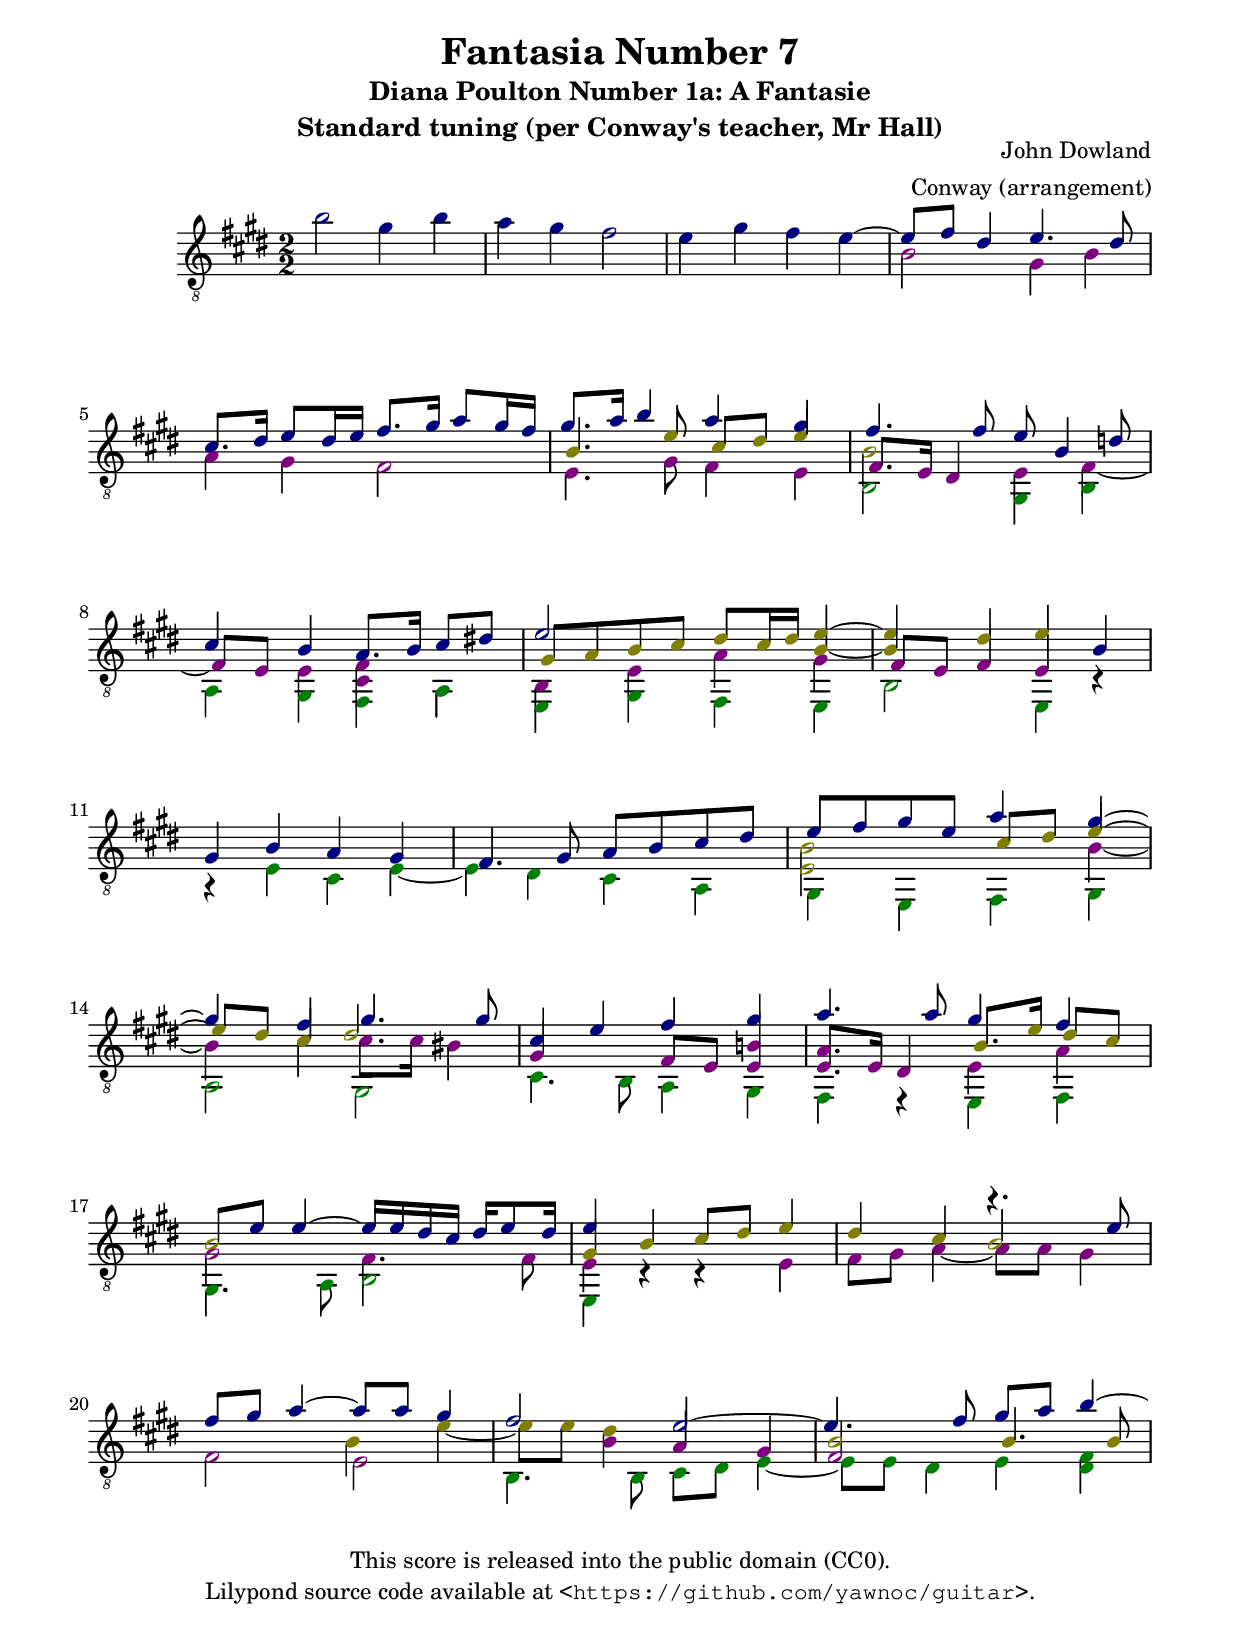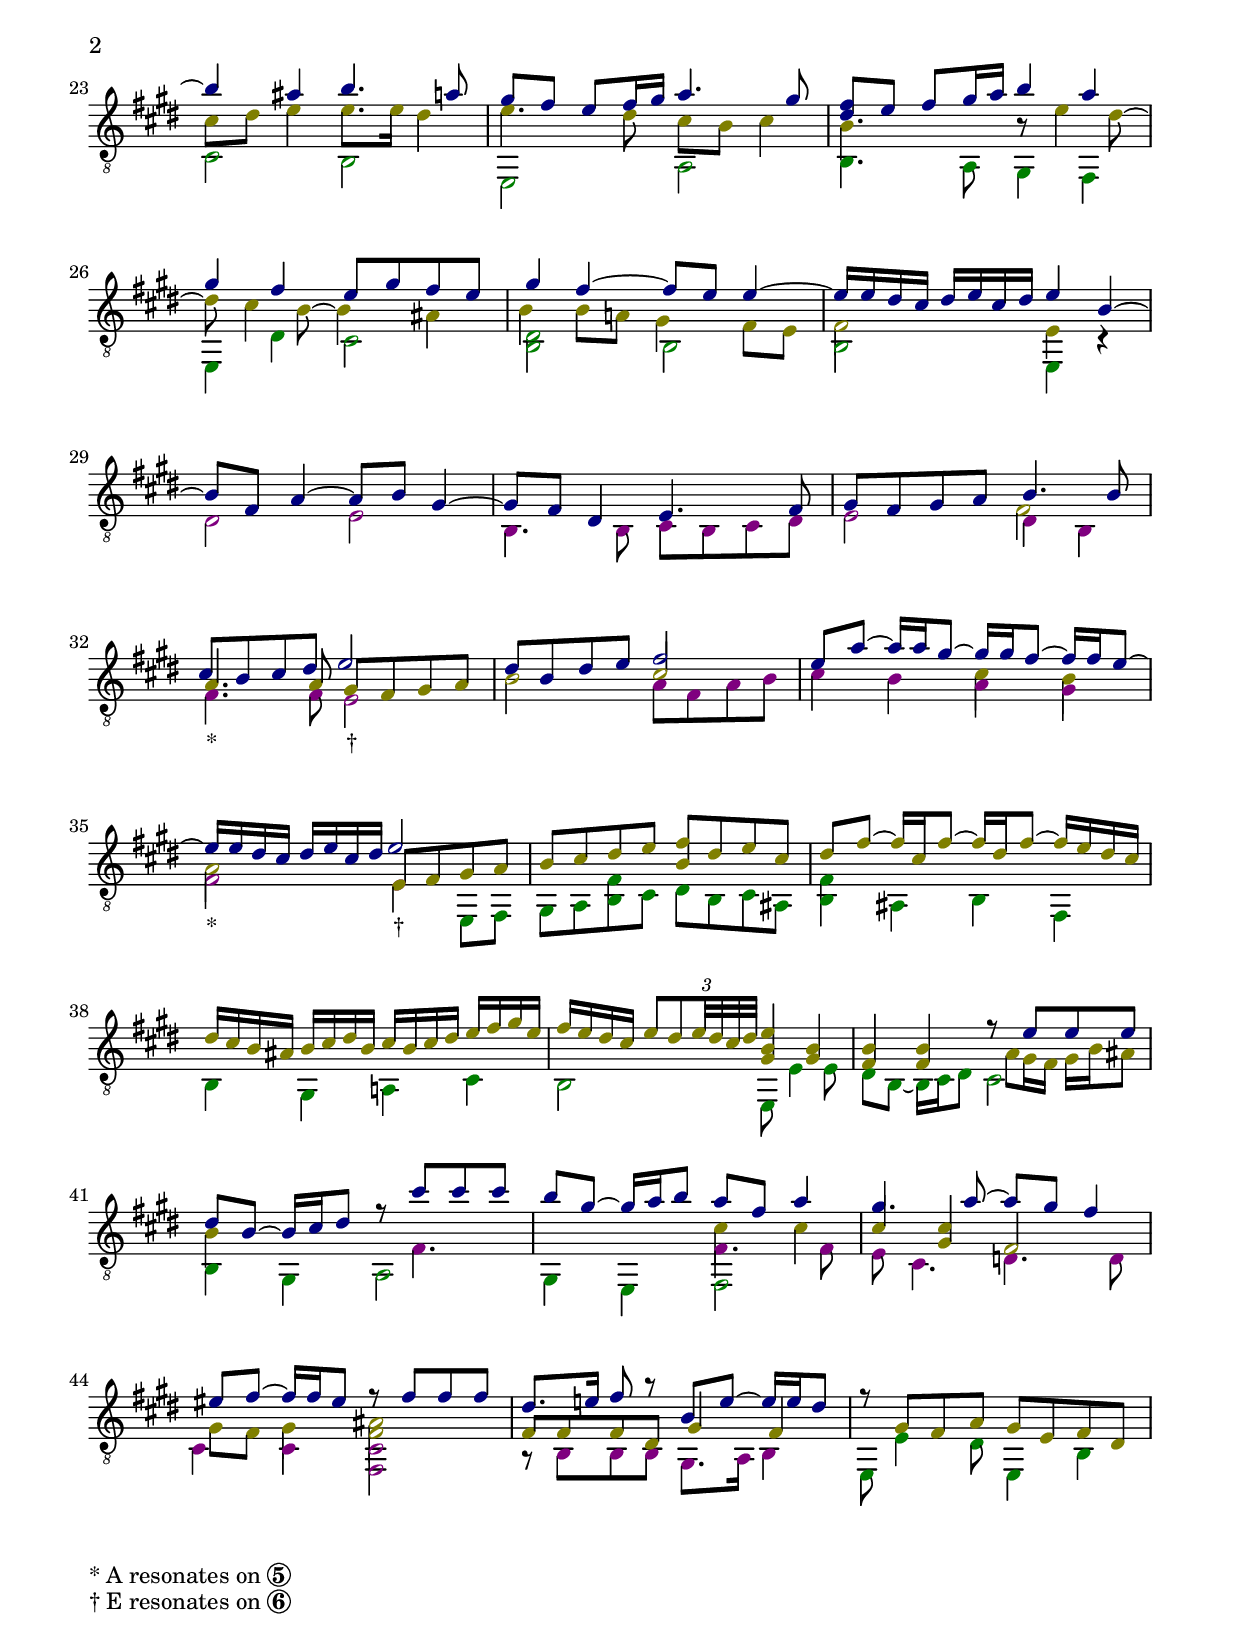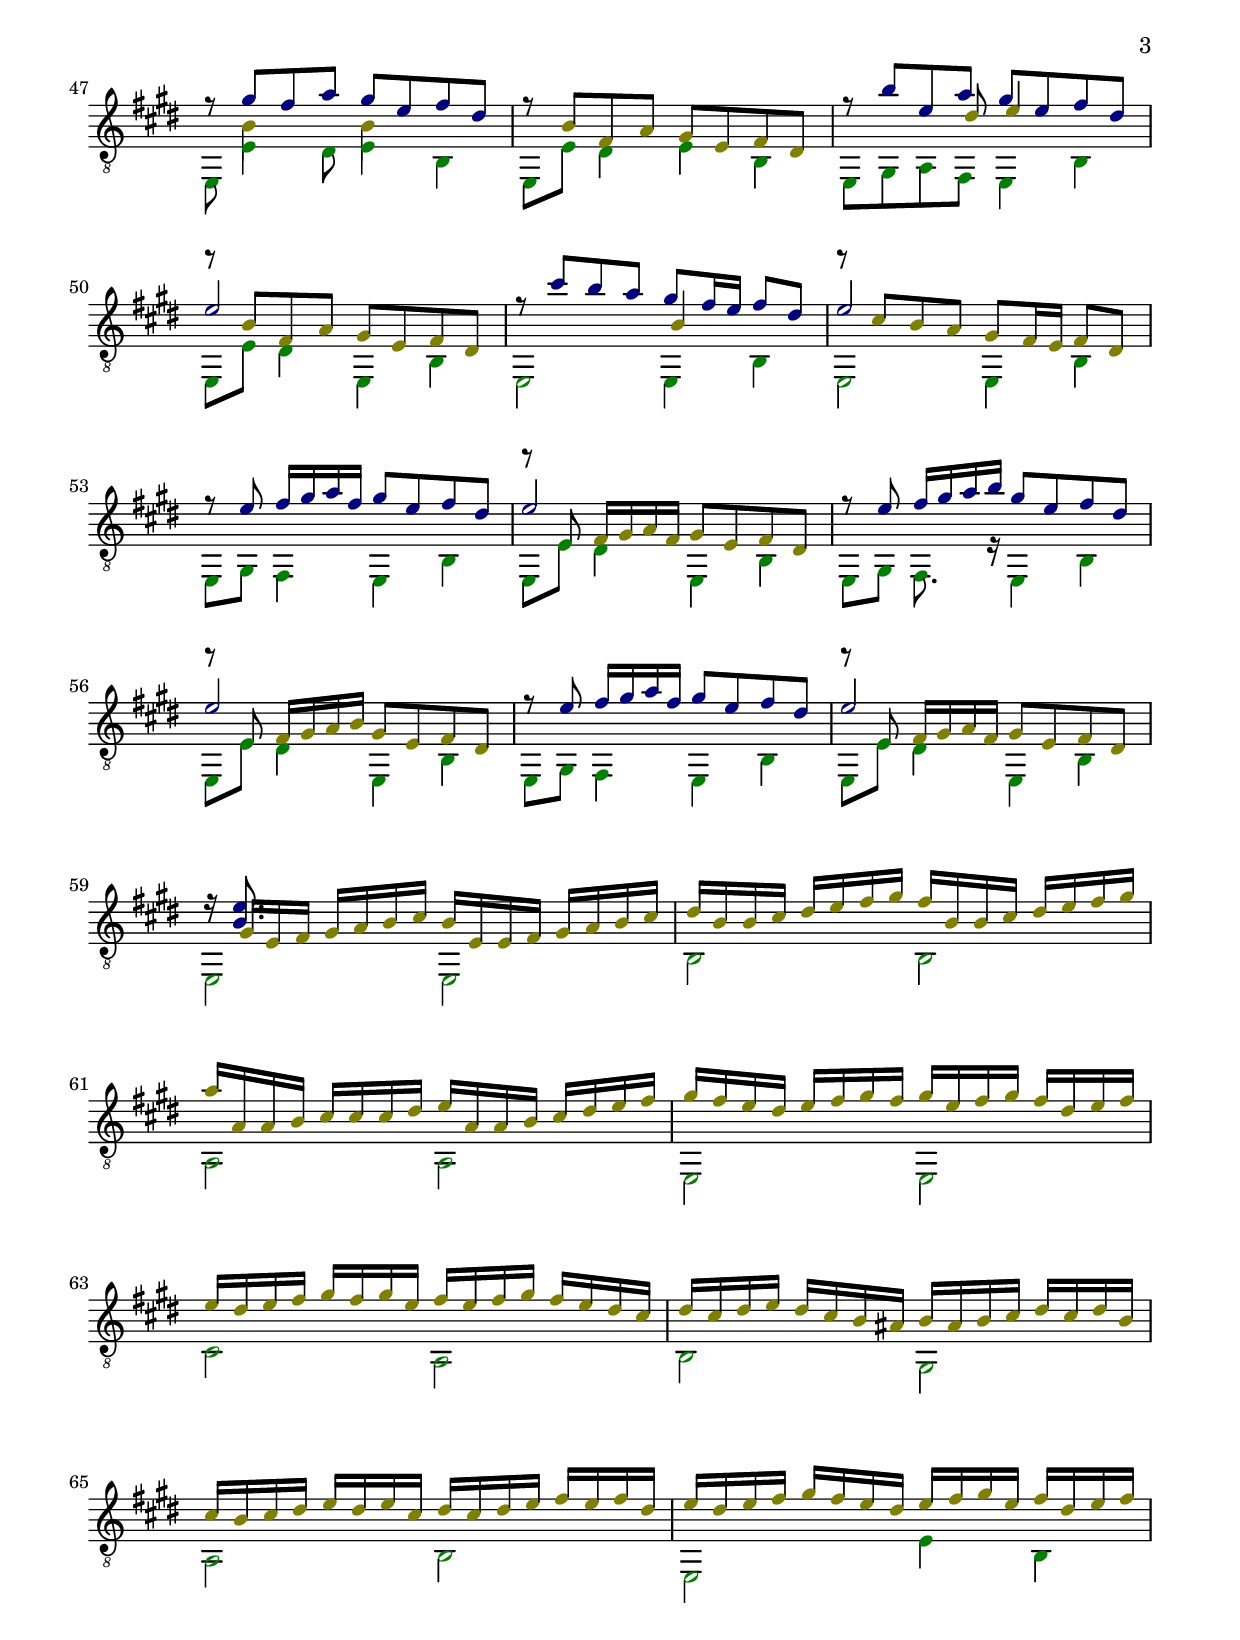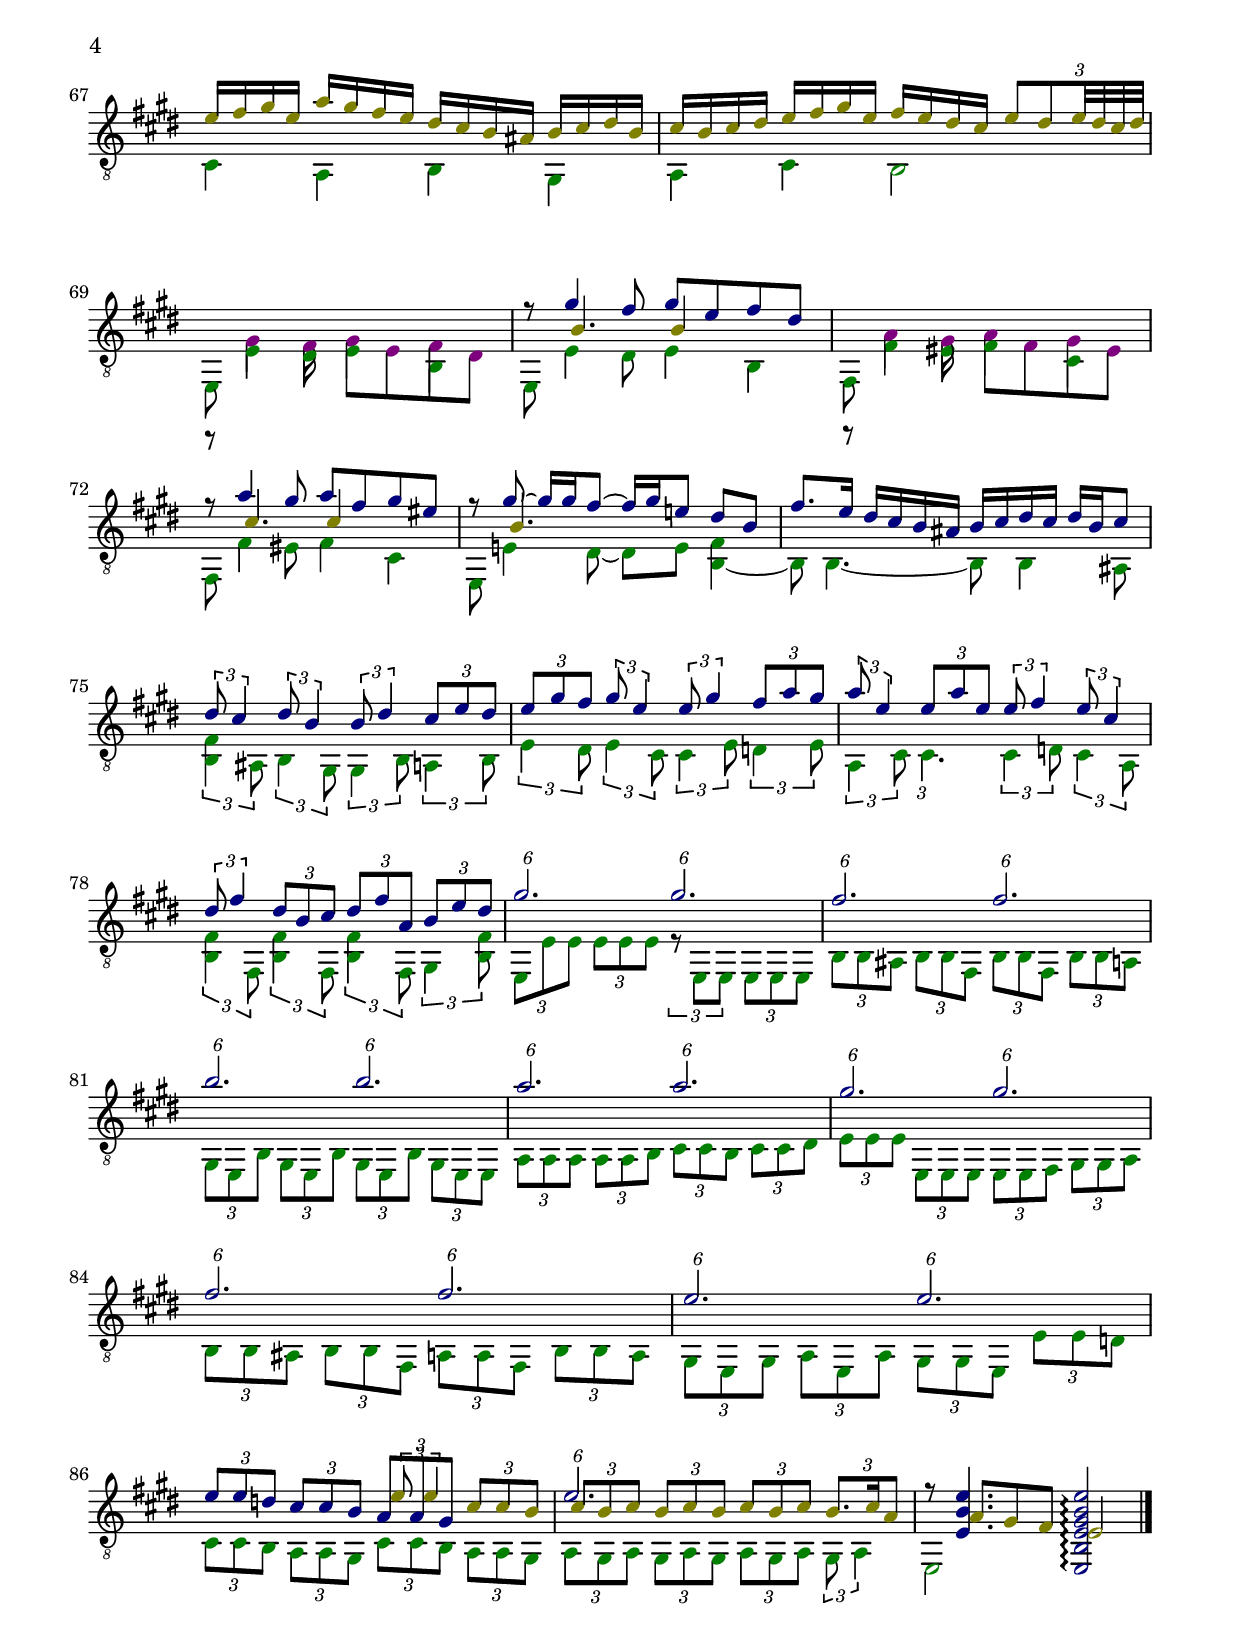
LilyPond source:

\version "2.18.2"


%%%%%%%%%%%%%%%%%%%%%%%%%%%%%%%%%%%%%%%%%%%%%%%%%%%%%%%%%%%%%%%%
% General
%%%%%%%%%%%%%%%%%%%%%%%%%%%%%%%%%%%%%%%%%%%%%%%%%%%%%%%%%%%%%%%%

\paper {
  top-margin = 1.5\cm
  left-margin = 1.5\cm
  right-margin = 1.5\cm
  bottom-margin = 1.5\cm
  ragged-last-bottom = ##f
  footnote-separator-markup = \markup { \vspace #1.5 }
}

globalSettings = {
  \accidentalStyle modern
  \compressFullBarRests
  \mergeDifferentlyHeadedOn
  \mergeDifferentlyDottedOn
  \numericTimeSignature
  \pointAndClickOff
  \override TextScript.extra-offset = #'(0 . 0.7)
  \override Score.FootnoteItem.annotation-line = ##f
}

origin-url = "https://github.com/yawnoc/guitar"

\header {
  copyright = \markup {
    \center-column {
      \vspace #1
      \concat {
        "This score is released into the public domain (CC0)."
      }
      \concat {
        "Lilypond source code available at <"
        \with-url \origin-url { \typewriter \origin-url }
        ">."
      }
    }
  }
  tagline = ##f
}

triplet = #(define-music-function
  (parser location music) (ly:music?)
  #{
    \tuplet 3/2 { $music }
  #}
)

tripletDuple = #(define-music-function
  (parser location music) (ly:music?)
  #{
    \tuplet 6/4 { $music }
  #}
)

overrideBeamedStemLengths = #(define-scheme-function
  (parser location lengths) (list?)
  #{
    \override Stem.details.beamed-lengths = $lengths
  #}
)
revertBeamedStemLengths = { \revert Stem.details.beamed-lengths }

overrideBeamVerticalPositions = #(define-scheme-function
  (parser location positions) (pair?)
  #{
    \override Beam.positions = $positions
  #}
)

%%%%%%%%%%%%%%%%%%%%%%%%%%%%%%%%%%%%%%%%%%%%%%%%%%%%%%%%%%%%%%%%
% Semantic bar lines
%%%%%%%%%%%%%%%%%%%%%%%%%%%%%%%%%%%%%%%%%%%%%%%%%%%%%%%%%%%%%%%%

barLineGoto = { \bar "||" }
barLineKeyChange = { \bar "||" }
barLineEnd = { \bar "|." }

%%%%%%%%%%%%%%%%%%%%%%%%%%%%%%%%%%%%%%%%%%%%%%%%%%%%%%%%%%%%%%%%
% Guitar notation
%%%%%%%%%%%%%%%%%%%%%%%%%%%%%%%%%%%%%%%%%%%%%%%%%%%%%%%%%%%%%%%%

stringNumbersAbove = { \set stringNumberOrientations = #'(up) }
stringNumbersBelow = { \set stringNumberOrientations = #'(down) }

fingeringAbove = { \set fingeringOrientations = #'(up) }
fingeringBelow = { \set fingeringOrientations = #'(down) }
fingeringAleft = { \set fingeringOrientations = #'(left) }
fingeringAright = { \set fingeringOrientations = #'(right) }

startGraceMusic = {
  <>(
  \override Fingering.font-size = -6
}
stopGraceMusic = {
  \revert Fingering.font-size
  <>)
}

overrideHorizontalShift = #(define-scheme-function
  (parser location distance) (number?)
  #{
    \override NoteColumn.force-hshift = $distance
  #}
)
revertHorizontalShift = { \revert NoteColumn.force-hshift }

barreSpan = #(define-music-function
  (parser location label offsetPair music)
  (string? (pair? (cons 0 0)) ly:music?)
  (let
    (
      (elements (extract-named-music music '(NoteEvent EventChord)))
    )
    (if
      (pair? elements)
      (let
        (
          (first-element (first elements))
          (last-element (last elements))
        )
        (set!
          (ly:music-property first-element 'articulations)
          (cons
            (make-music 'TextSpanEvent 'span-direction -1)
            (ly:music-property first-element 'articulations)
          )
        )
        (set!
          (ly:music-property last-element 'articulations)
          (cons
            (make-music 'TextSpanEvent 'span-direction 1)
            (ly:music-property last-element 'articulations)
          )
        )
      )
    )
  )
  #{
    \once \override TextSpanner.font-shape = #'upright
    \once \override TextSpanner.style = #'line
    \once \override TextSpanner.extra-offset = #offsetPair
    \once \override TextSpanner.bound-details = #`(
      (left
        (text . ,#{ \markup { \raise #-0.7 { #label \hspace #0.7 }} #})
        (Y . 0)
        (padding . -0.8)
        (attach-dir . -2)
      )
      (right
        (text . ,#{ \markup { \draw-line #'(0 . -1.3) } #}) ;; draw hook
        (Y . 0)
        (padding . -0.5)
        (attach-dir . 2)
      )
    )
    \once \override TextSpanner #'after-line-breaking = #(lambda (grob)
      (let*
        (
          (originalGrob (ly:grob-original grob))
          (splitGrobs (ly:spanner-broken-into originalGrob))
        )
        (if
          (and
            (>= (length splitGrobs) 2)
            (not (eq? (car (last-pair splitGrobs)) grob))
          )
          (begin
            (ly:grob-set-nested-property! grob
              '(bound-details right text)
              #{ \markup { \draw-line #'(0 . 0) } #} ;; suppress draw hook
            )
            (ly:grob-set-property! grob
              'extra-offset
              (cons
                (car offsetPair)
                (+ (cdr offsetPair) 0.7) ;; correction for suppressed hook
              )
            )
            (ly:grob-set-nested-property! grob
              '(bound-details right padding)
              #'-3 ;; increase spanner length
            )
          )
        )
      )
    )
    $music
  #}
)

barre = #(define-scheme-function
  (parser location label) (string?)
  #{
    \markup {
      \center-align {
        \hspace #0.7
        $label
      }
    }
  #}
)

nudgeNextBarre = #(define-scheme-function
  (parser location distance) (number?)
  #{
    \once \override TextScript.X-offset = $distance
  #}
)

position = #(define-scheme-function
  (parser location label) (string?)
  #{
    \markup {
      \center-align {
        \hspace #0.5
        $label
      }
    }
  #}
)

#(define-markup-command
  (markupString layout properties stringNumber) (markup?)
  (interpret-markup layout properties
    #{
      \markup \circle { \bold #stringNumber }
    #}
  )
)

#(define-markup-command
  (resonatesOn layout properties note stringNumber) (markup? markup?)
  (interpret-markup layout properties
    #{
      \markup { #note "resonates on" \markupString #stringNumber }
    #}
  )
)

%%%%%%%%%%%%%%%%%%%%%%%%%%%%%%%%%%%%%%%%%%%%%%%%%%%%%%%%%%%%%%%%
% Goto statements
%%%%%%%%%%%%%%%%%%%%%%%%%%%%%%%%%%%%%%%%%%%%%%%%%%%%%%%%%%%%%%%%

overrideGotoVisibility = {
  \once \override Score.RehearsalMark #'break-visibility = #'#(#t #t #f)
}

makeGotoMark = #(define-scheme-function
  (parser location label) (string?)
  #{
    \mark \markup { \small \italic $label }
  #}
)

simultaneousMarkSeparator = {
  \cadenzaOn
    s1073741824 % stupid, but works
  \cadenzaOff
}

coda = {
  \overrideGotoVisibility
  \mark \markup { \musicglyph #"scripts.coda" }
}

fine = {
  \overrideGotoVisibility
  \makeGotoMark Fine
}

dcAlCoda = {
  \overrideGotoVisibility
  \makeGotoMark "D.C. al Coda"
}

dcAlFine = {
  \overrideGotoVisibility
  \makeGotoMark "D.C. al Fine"
}

toCoda = {
  \overrideGotoVisibility
  \makeGotoMark "to Coda"
}



\header {
  title = "Fantasia Number 7"
  subtitle = \markup {
    \center-column {
      "Diana Poulton Number 1a: A Fantasie"
      "Standard tuning (per Conway's teacher, Mr Hall)"
    }
  }
  composer = "John Dowland"
  arranger = "Conway (arrangement)"
}


initialSignatures = {
  \clef "treble_8"
  \key e \major
  \time 2/2
  \set Timing.beamExceptions = #'()
  \set Timing.baseMoment = #(ly:make-moment 1/4)
  \set Timing.beatStructure = #'(1 1 1 1)
  \set Timing.beamExceptions = #'(
    (
      end
        .
      (
        ((1 . 8) . (4 4)) ;; quavers by fours
        ((1 . 12) . (3 3 3 3)) ;; anything shorter by beat
      )
    )
  )
}


highVoiceMusic = {
  
  \override NoteHead.color = #darkblue
  
  % Main theme high
  \barNumberCheck #1
  \relative c'' {
    \stemDown
    b2 gis4 b |
    a gis fis2 |
    e4 gis fis e~ |
    \stemUp
    e8 fis dis4 e4. dis8 |
    cis8. dis16 e8 dis16 e fis8. gis16 a8 gis16 fis |
    gis8. a16 b4 a gis |
    \once \overrideHorizontalShift #0.3 fis4. fis8 e8 b4 d8 |
    cis4 b a8. b16 cis8 dis |
    e2 s2 |
    s2 s4
  }
  
  % Main theme low
  \barNumberCheck #10
  \relative c' {
    b4 |
    gis b a gis |
    fis4. gis8 a b cis dis |
    e fis gis e a4 gis~ |
    gis
      \shiftOn
        \once \overrideHorizontalShift #0
        fis
      \shiftOff
      \once \overrideHorizontalShift #0.45 gis4. gis8 |
    cis,4 e fis gis |
    a4. a8 gis4 fis |
    b,8 e e4~ e16 e dis cis dis16 e8 dis16 |
    e4
  }
  
  % Tee-tee taa high
  \barNumberCheck #18
  \relative c'' {
    s4 s2 |
    s2 c4.\rest e,8 |
    fis8 gis a4~ a8 a gis4 |
    fis2 e2~ |
    \once \overrideHorizontalShift #-0.25 e4. fis8 gis8 a b4~ |
    b ais b4. a8 |
    gis8 fis e8 fis16 gis a4. gis8 |
    <fis dis>8 e fis8 gis16 a b4 a |
    gis fis e8 gis fis e |
    gis4 fis~ fis8 e e4~ |
    e16 e dis cis dis e cis dis e4
  }
  
  % Tee-tee taa low
  \barNumberCheck #28
  \relative c' {
    b4~ |
    b8 fis a4~ a8 b gis4~ |
    gis8 fis dis4 e4. fis8 |
    gis fis gis a b4. b8 |
    \shiftOn
    \overrideHorizontalShift #-0.45 cis b cis dis e2 |
    \revertHorizontalShift
    dis8 b dis e \once \overrideHorizontalShift #0 fis2 |
    \shiftOff
    e8 a~ a16 a gis8~ gis16 gis fis8~ fis16 fis e8~ |
    e16 e dis cis dis e cis dis
      \shiftOn
        \once \overrideHorizontalShift #-0.3 e2 |
      \shiftOff
  }
  
  % Ascending scale
  \barNumberCheck #36
  {
    s1 * 3 |
    s2
  }
  
  % Tee-tee-tee
  \barNumberCheck #39
  \relative c' {
    s2 |
    s2 r8 e e e |
    dis b~ b16 cis dis8 r8 cis' cis cis |
    b8 gis~ gis16 a b8 a8 fis a4 |
    gis4. a8~ a gis fis4 |
    eis8 fis~ fis16 fis eis8 r8 fis fis fis |
    dis8. e16 fis8 r b,8 e~ e16 e dis8 |
  }
  
  % Majestic theme
  \barNumberCheck #46
  \relative c'' {
    s1 |
    r8 gis fis a gis e fis dis |
    s1 |
    r8 b' e, a gis e fis dis |
    e2 s2 |
    r8 cis' b a gis8 fis16 e fis8 dis |
    e2 s2 |
    r8 e fis16 gis a fis gis8 e fis dis |
    e2 s2 |
    r8 e fis16 gis a b gis8 e fis dis |
    e2 s2 |
    r8 e fis16 gis a fis gis8 e fis dis |
    e2 s2 |
  }
  
  % Scale runs
  \barNumberCheck #59
  \relative c' {
    r16 <e b>8. s4 s2 |
    s1 * 9 |
  }
  
  % Majestic interlude
  \barNumberCheck #69
  \relative c'' {
    s1 |
    r8 gis4 fis8 gis e fis dis |
    s1 |
    r8 a'4 gis8 a fis gis eis |
    r8 gis~ gis16 gis fis8~ fis16 gis e8 dis b |
    fis'8. e16 dis cis b ais
      b16 cis dis cis dis b cis8 |
  }
  
  % Triple runs
  \barNumberCheck #75
  \relative c' {
    \triplet { dis8 cis4 } \triplet { dis8 b4 }
      \triplet { b8 dis4 } \triplet { cis8 e dis } |
    \triplet { e8 gis fis } \triplet { gis8 e4 }
      \triplet { e8 gis4 } \triplet { fis8 a gis } |
    \triplet { a8 e4 } \triplet { e8 a e }
      \triplet { e8 fis4 } \triplet { e8 cis4 } |
    \triplet { dis8 fis4 } \triplet { dis8 b cis }
      \triplet { dis8 fis a, } \triplet { b e dis } |
    \tripletDuple { gis2. } \tripletDuple { gis } |
    \tripletDuple { fis } \tripletDuple { fis } |
    \tripletDuple { b } \tripletDuple { b } |
    \tripletDuple { a } \tripletDuple { a } |
    \tripletDuple { gis } \tripletDuple { gis } |
    \tripletDuple { fis } \tripletDuple { fis } |
    \tripletDuple { e } \tripletDuple { e } |
    \triplet { e8 e d } \triplet { cis cis b }
      \triplet { a a gis } s4 |
    \tripletDuple { e'2. } s2 |
  }
  
  % Finishing chords
  \barNumberCheck #88
  \relative c {
    r8 <e b' e>4.
      <e, b' e gis b e>2 \arpeggio
      \barLineEnd
  }
  
}


lowVoiceMusic = {
  
  \override NoteHead.color = #darkgreen
  
  % Main theme high
  \barNumberCheck #1
  \relative c {
    s1 * 6 |
    b2 gis4 b |
    a gis fis a |
    e gis fis e |
    b'2 e,4
  }
  
  % Main theme low
  \barNumberCheck #10
  \relative c {
    r4 |
    r4 e cis e~ |
    e dis cis a |
    gis e fis gis |
    a2 gis |
    cis4. b8 a4 gis |
    fis r e fis |
    \shiftOn
    \overrideHorizontalShift #0
      gis4.
    \shiftOff
      a8 b2 |
    e,4
  }
  
  % Tee-tee taa high
  \barNumberCheck #18
  \relative c {
    s4 s4 s4 |
    s1 * 2 |
    b4. b8 cis8 dis e4~ |
    \once \overrideHorizontalShift #1 e8 e dis4 e4 <dis fis> |
    cis2 b |
    e, a |
    b4. a8 gis4 fis |
    e dis' cis2 |
    <b dis> b |
    b e,4
  }
  
  % Tee-tee taa low
  \barNumberCheck #28
  \relative c {
    r4 |
    s1 * 6 |
    s2
  }
  
  % Ascending scale
  \barNumberCheck #35
  \relative c, {
    s4 e8 fis |
    gis a <b fis'> cis dis b cis ais |
    <b fis'>4 ais b fis |
    b gis a cis |
    b2
  }
  
  % Tee-tee-tee
  \barNumberCheck #39
  \relative c, {
    e8 e'4 e8 |
    dis8 b~ b16 cis dis8 cis2 |
    b4 gis a2 |
    gis4 e fis2 |
    s1 * 3 |
  }
  
  % Majestic theme
  \barNumberCheck #46
  \relative c, {
    e8 e'4 dis8 e,4 b' |
    e,8 e'4 dis8 e4 b |
    e,8 e' dis4 e b |
    e,8 gis a fis e4 b' |
    e,8 e' dis4 e, b' |
    e,2 e4 b' |
    e,2 e4 b' |
    e,8 gis fis4 e b' |
    e,8 e' dis4 e, b' |
    e,8[ gis] fis8. r16 e4 b' |
    e,8 e' dis4 e, b' |
    e,8 gis fis4 e b' |
    e,8 e' dis4 e, b' |
  }
  
  % Scale runs
  \barNumberCheck #59
  \relative c, {
    e2 e |
    b' b |
    a a |
    e e |
    cis' a |
    b gis |
    a b |
    e, e'4 b |
    cis a b gis |
    a cis b2 |
  }
  
  % Majestic interlude
  \barNumberCheck #69
  \relative c, {
    e8 e'4 dis8 e4 b |
    e,8 e'4 dis8 e4 b |
    fis8 fis'4 eis8 fis4 cis |
    fis,8 fis'4 eis8 fis4 cis |
    e,8 e'4 dis8~ dis e <b~ fis'>4 |
    b8 b4.~ b8 b4 ais8 |
  }
  
  % Triple runs
  \barNumberCheck #75
  \relative c {
    \triplet { <b fis'>4 ais8 } \triplet { b4 gis8 }
      \triplet { gis4 b8 } \triplet { a4 b8 } |
    \triplet { e4 dis8 } \triplet { e4 cis8 }
      \triplet { cis4 e8 } \triplet { d4 e8 } |
    \triplet { a,4 cis8 } \triplet { cis4. }
      \triplet { cis4 d8 } \triplet { cis4 a8 } |
    \triplet { <b fis'>4 fis8 } \triplet { <b fis'>4 fis8 }
      \triplet { <b fis'>4 fis8 } \triplet { gis4 <b fis'>8 } |
    \triplet { e,8 e' e } \triplet { e e e }
      \triplet { r e, e } \triplet { e e e } |
    \triplet { b' b ais } \triplet { b b fis }
      \triplet { b b fis } \triplet { b b a } |
    \triplet { gis e b' } \triplet { gis e b' }
      \triplet { gis e b' } \triplet { gis e e } |
    \triplet { a a a } \triplet { a a b }
      \triplet { cis cis b } \triplet { cis cis dis } |
    \triplet { e e e } \triplet { e, e e }
      \triplet { e e fis } \triplet { gis gis a } |
    \triplet { b b ais } \triplet { b b fis }
      \triplet { a a fis } \triplet { b b a } |
    \triplet { gis e gis } \triplet { a e a }
      \triplet { gis gis e } \triplet { e' e d } |
    \triplet { cis cis b } \triplet { a a gis }
      \triplet { cis cis b } \triplet { a a gis } |
    \triplet { a gis a } \triplet { gis a gis }
      \triplet { a gis a } \triplet { gis8 a4 } |
  }
  
  % Finishing chords
  \barNumberCheck #88
  \relative c, {
    e2 s2 |
  }
  
}


upperMiddleVoiceMusic = {
  
  \override NoteHead.color = #darkyellow
  
  % Main theme high
  \barNumberCheck #1
  \relative c' {
    s1 * 5 |
    \once \overrideHorizontalShift #0.4 b4. e8
      cis8 dis
      \once \overrideHorizontalShift #0 e4 |
    \stemDown
    \once \overrideHorizontalShift #0 b2 s2 |
    \stemUp
    s1 |
    gis8 a b cis dis8 cis16 \shiftOff dis <e~ b_~>4 |
    <e b> dis e
    \shiftOn
  }
  
  % Main theme low
  \barNumberCheck #10
  \relative c' {
    s4 |
    s1 * 2 |
    \stemDown
    <b e,>2
    \stemUp
      cis8 dis \once \overrideHorizontalShift #0 e4~ |
    e8 dis
      \shiftOff cis4 \shiftOn
      \once \overrideHorizontalShift #-0.75 dis2 |
    s1 |
    s2 \stemUp b8. e16 dis8 cis |
      \shiftOff
      \stemDown
        \once \hide Stem b2
      \stemUp
      \shiftOn
      s2 |
    \once \overrideHorizontalShift #0 gis4
  }
  
  % Tee-tee taa high
  \barNumberCheck #18
  \relative c' {
    b4 cis8 dis e4 |
    dis4 cis b2 |
    \stemDown
    s2 b4 e_~ |
    \once \overrideHorizontalShift #0.9 e8 e
      \once \overrideHorizontalShift #0 dis4 s2 |
    \once \overrideHorizontalShift #0
    \once \hide Stem
      b2
    \stemUp
      b4. b8 |
    \stemDown
    \overrideHorizontalShift #0
    cis8 dis e4 e8. e16 dis4 |
    e4. dis8
      \once \overrideBeamVerticalPositions #'(-2.4 . -2.6) cis8 b
      cis4 |
    b4. s8 b8\rest e4 dis8~ |
    dis8 cis4 b8~
    \revertHorizontalShift
      b4 ais |
    b4 b8 a gis4 fis8 e |
    \overrideHorizontalShift #0
    fis2 e4
    \revertHorizontalShift
    \stemUp
  }
  
  % Tee-tee taa low
  \barNumberCheck #28
  \relative c {
    s4 |
    s1 * 2 |
    s2 \stemDown fis2 \stemUp |
    \shiftOff
    \footnote "*" #'(0 . -4) \markup { "*" \resonatesOn A 5 }
    a4. a8 gis fis gis a |
    \stemDown b2 \stemUp cis |
    \shiftOn
    s2
      \stemDown
      \overrideHorizontalShift #0
      cis4 b |
    \footnote "*" #'(0 . -4) \markup { }
    a2
      \stemUp
      \revertHorizontalShift
  }
  
  % Ascending scale
  \barNumberCheck #35
  \relative c {
    \shiftOff
    e8 fis gis a |
    b cis dis e <fis b,> dis e cis |
    dis fis~ fis16 cis fis8~ fis16 dis fis8~ fis16 e dis cis |
    dis cis b ais b cis dis b cis b cis dis e fis gis e |
    fis e dis cis \triplet { e8 dis e32 dis cis dis } <e b gis>4
    \shiftOn
  }
  
  % Tee-tee-tee
  \barNumberCheck #39
  \relative c' {
    <b gis>4 |
    <b fis> <b fis>
      \stemDown
      \once \overrideHorizontalShift #1.3
      a8 gis16 fis gis16 b ais8 |
    \once \overrideHorizontalShift #0 b4 s4 s2 |
    s2
      \overrideHorizontalShift #0
      \shiftOnn cis4
      \shiftOn cis |
      \stemUp
    cis <cis gis> fis,2 |
    \shiftOff
    \stemDown
    gis8 fis gis4 <ais fis>2 |
    \stemUp
    \shiftOn
    \once \overrideBeamVerticalPositions #'(0 . 0)
    fis8 fis fis dis
      \revertHorizontalShift
      gis4 fis |
  }
  
  % Majestic theme
  \barNumberCheck #46
  \relative c' {
    r8 gis fis a gis e fis dis |
    \overrideHorizontalShift #0
    \stemDown s8 b'4 s8 b4 s4 \stemUp |
    \revertHorizontalShift
    r8 b8 fis a gis e fis dis |
    s4. dis'8 e4 s4 |
    r8 b8 fis a gis e fis dis |
    s2 b'4 s4 |
    r8 cis b a gis8 fis16 e fis8 dis |
    s1 |
    r8 e fis16 gis a fis gis8 e fis dis |
    s1 |
    r8 e fis16 gis a b gis8 e fis dis |
    s1 |
    r8 e fis16 gis a fis gis8 e fis dis |
  }
  
  % Scale runs
  \barNumberCheck #59
  \relative c' {
    s16 gis e fis gis a b cis
      b e, e fis gis a b cis |
    dis b b cis dis e fis gis
      fis b, b cis dis e fis gis |
    a a, a b cis cis cis dis
      e a, a b cis dis e fis |
    gis fis e dis e fis gis fis
      gis e fis gis fis dis e fis |
    e dis e fis gis fis gis e
      fis e fis gis fis e dis cis |
    dis cis dis e dis cis b ais
      b ais b cis dis cis dis b |
    cis b cis dis e dis e cis
      dis cis dis e fis e fis dis |
    e dis e fis gis fis e dis
      e fis gis e
      fis dis e fis |
    e fis gis e
      a gis fis e
      dis cis b ais
      b cis dis b |
    cis b cis dis
      e fis gis e
      fis e dis cis
      \triplet { e8 dis e32 dis cis dis } |
  }
  
  % Majestic interlude
  \barNumberCheck #69
  \relative c' {
    s1 |
    s8 b4. b4 s4 |
    s1 |
    s8 cis4. cis4 s4 |
    s8 b4. s2 |
    s1 |
  }
  
  % Triple runs
  \barNumberCheck #75
  \relative c' {
    s1 * 11 |
    s2 \triplet { e8 e4 } \triplet { cis8 cis b } |
    \triplet { cis b cis } \triplet { b cis b }
      \triplet { cis b cis } \triplet { b8. cis16 a8 } |
  }
  
  % Finishing chords
  \barNumberCheck #88
  \relative c' {
    s8 a gis fis e2 |
  }
  
}


lowerMiddleVoiceMusic = {
  
  \override NoteHead.color = #darkmagenta
  
  % Main theme high
  \barNumberCheck #1
  \relative c' {
    s1 * 3 |
    \shiftOff
    b2 gis4 b |
    a gis fis2 |
    \once \overrideHorizontalShift #0.3 e4. gis8 fis4 e |
    \shiftOn
    \stemUp
    \overrideBeamedStemLengths #'(3)
    fis8. e16 dis4 \stemDown
    \revertBeamedStemLengths
      \overrideHorizontalShift #0 e4 fis~ |
      \revertHorizontalShift
    \stemUp
    fis8 e \stemDown
      \overrideHorizontalShift #0 e4 <cis fis>4 a |
    b e a gis |
      \revertHorizontalShift
    \stemUp
    fis8 e
      \overrideHorizontalShift #0 fis4 e
      \revertHorizontalShift
    \stemDown
  }
  
  % Main theme low
  \barNumberCheck #10
  \relative c {
    s4 |
    s1 * 2 |
    s2 s4 \overrideHorizontalShift #0 b'4~ |
    b \revertHorizontalShift
      \shiftOff cis \shiftOn
      \once \overrideHorizontalShift #0.3
        cis8. cis16
      bis4 |
    \stemUp
    \once \overrideHorizontalShift #0 gis4 s4
      \once \overrideHorizontalShift #0 fis8 e
      \once \overrideHorizontalShift #0 <e b'>4 |
    \once \overrideHorizontalShift #0 <e a>8. e16 dis4
      \stemDown
      \overrideHorizontalShift #0 e4 a |
      \revertHorizontalShift
    \shiftOnn
    \overrideHorizontalShift #0
      gis2
    \shiftOn
      fis4. fis8 |
    \once \overrideHorizontalShift #0 e4
  }
  
  % Tee-tee taa high
  \barNumberCheck #18
  \relative c {
    \shiftOff
    r4 r e |
    fis8 gis a4~ a8 a gis4 |
    fis2 e |
    \shiftOn
    \stemUp
    s4
      \once \overrideHorizontalShift #0
      \once \hide Stem
        b'
      a gis |
    \once \overrideHorizontalShift #0 fis2 s2 |
    \stemDown
    s1 * 5 |
    s2 s4
  }
  
  % Tee-tee taa low
  \barNumberCheck #28
  \relative c {
    s4 |
    \shiftOff
    dis2 e |
    b4. b8 cis b cis dis |
    e2 dis4 b |
    fis'4. fis8
      \footnote "†" #'(0 . -2.5) \markup { "†" \resonatesOn E 6 }
      e2 |
    s2 a8 fis a b |
    cis4 b a gis |
    fis2
      \footnote "†" #'(0 . -2.5) \markup { }
      e4
    \shiftOn
  }
  
  % Ascending scale
  \barNumberCheck #35
  {
    s4 |
    s1 * 3 |
    s2
  }
  
  % Tee-tee-tee
  \barNumberCheck #39
  \relative c {
    s2 |
    s1 |
    s2 s8 fis4. |
    s2 \once \overrideHorizontalShift #0 fis4. fis8 |
    e8 cis4. d4. d8 |
    \once \overrideHorizontalShift #-1.3 cis4 cis <cis fis,>2 |
    r8 b b b gis8. a16 b4 |
  }
  
  % Majestic theme
  \barNumberCheck #46
  {
    s1 * 13 |
  }
  
  % Scale runs
  \barNumberCheck #59
  {
    s1 * 10 |
  }
  
  % Majestic interlude
  \barNumberCheck #69
  \relative c' {
    r8 gis4 fis8 gis e fis dis |
    s1 |
    r8 a'4 gis8 a fis gis eis |
    s1 * 3 |
  }
  
}


allMusic = {
  \new Staff \with {
    midiInstrument = #"acoustic guitar (nylon)"
  }
  \globalSettings
  \initialSignatures
  <<
    << \highVoiceMusic >>
      \\
    << \lowVoiceMusic >>
      \\
    << \upperMiddleVoiceMusic >>
      \\
    << \lowerMiddleVoiceMusic >>
  >>
}


\score {
  \allMusic
}

\score {
  \allMusic
  \midi { }
}
